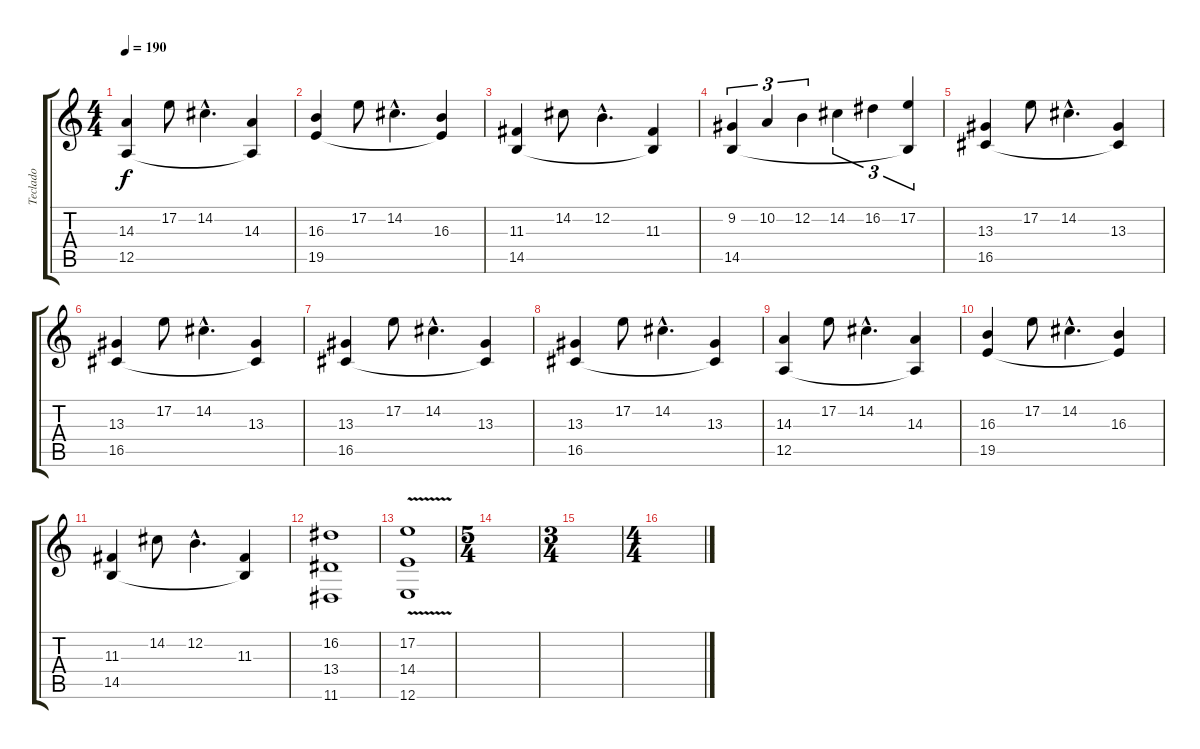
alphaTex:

\track ("Teclado" "Teclado") {instrument choiraahs}
\staff {score tabs}
\tuning (E4 B3 G3 D3 A2 E2) {hide}
\ts (4 4)
\tempo 190
\clef g2
\ks c
(14.3 12.5).4{dy f} 17.2.8 14.2{hac}.4{d} (14.3 12.5{t}).4 |
(16.3 19.5).4 17.2.8 14.2{hac}.4{d} (16.3 19.5{t}).4 |
(11.3 14.5).4 14.2.8 12.2{hac}.4{d} (11.3 14.5{t}).4 |
(9.2 14.5).4{tu (3 2)} 10.2.4{tu (3 2)} 12.2.4{tu (3 2)} 14.2.4{tu (3 2)} 16.2.4{tu (3 2)} (17.2 14.5{t}).4{tu (3 2)} |
(13.3 16.5).4 17.2.8 14.2{hac}.4{d} (13.3 16.5{t}).4 |
(13.3 16.5).4 17.2.8 14.2{hac}.4{d} (13.3 16.5{t}).4 |
(13.3 16.5).4 17.2.8 14.2{hac}.4{d} (13.3 16.5{t}).4 |
(13.3 16.5).4 17.2.8 14.2{hac}.4{d} (13.3 16.5{t}).4 |
(14.3 12.5).4 17.2.8 14.2{hac}.4{d} (14.3 12.5{t}).4 |
(16.3 19.5).4 17.2.8 14.2{hac}.4{d} (16.3 19.5{t}).4 |
(11.3 14.5).4 14.2.8 12.2{hac}.4{d} (11.3 14.5{t}).4 |
(16.2 13.4 11.6).1 |
(17.2 14.4 12.6{v}).1 |
\ts (5 4)
|
\ts (3 4)
|
\ts (4 4)
